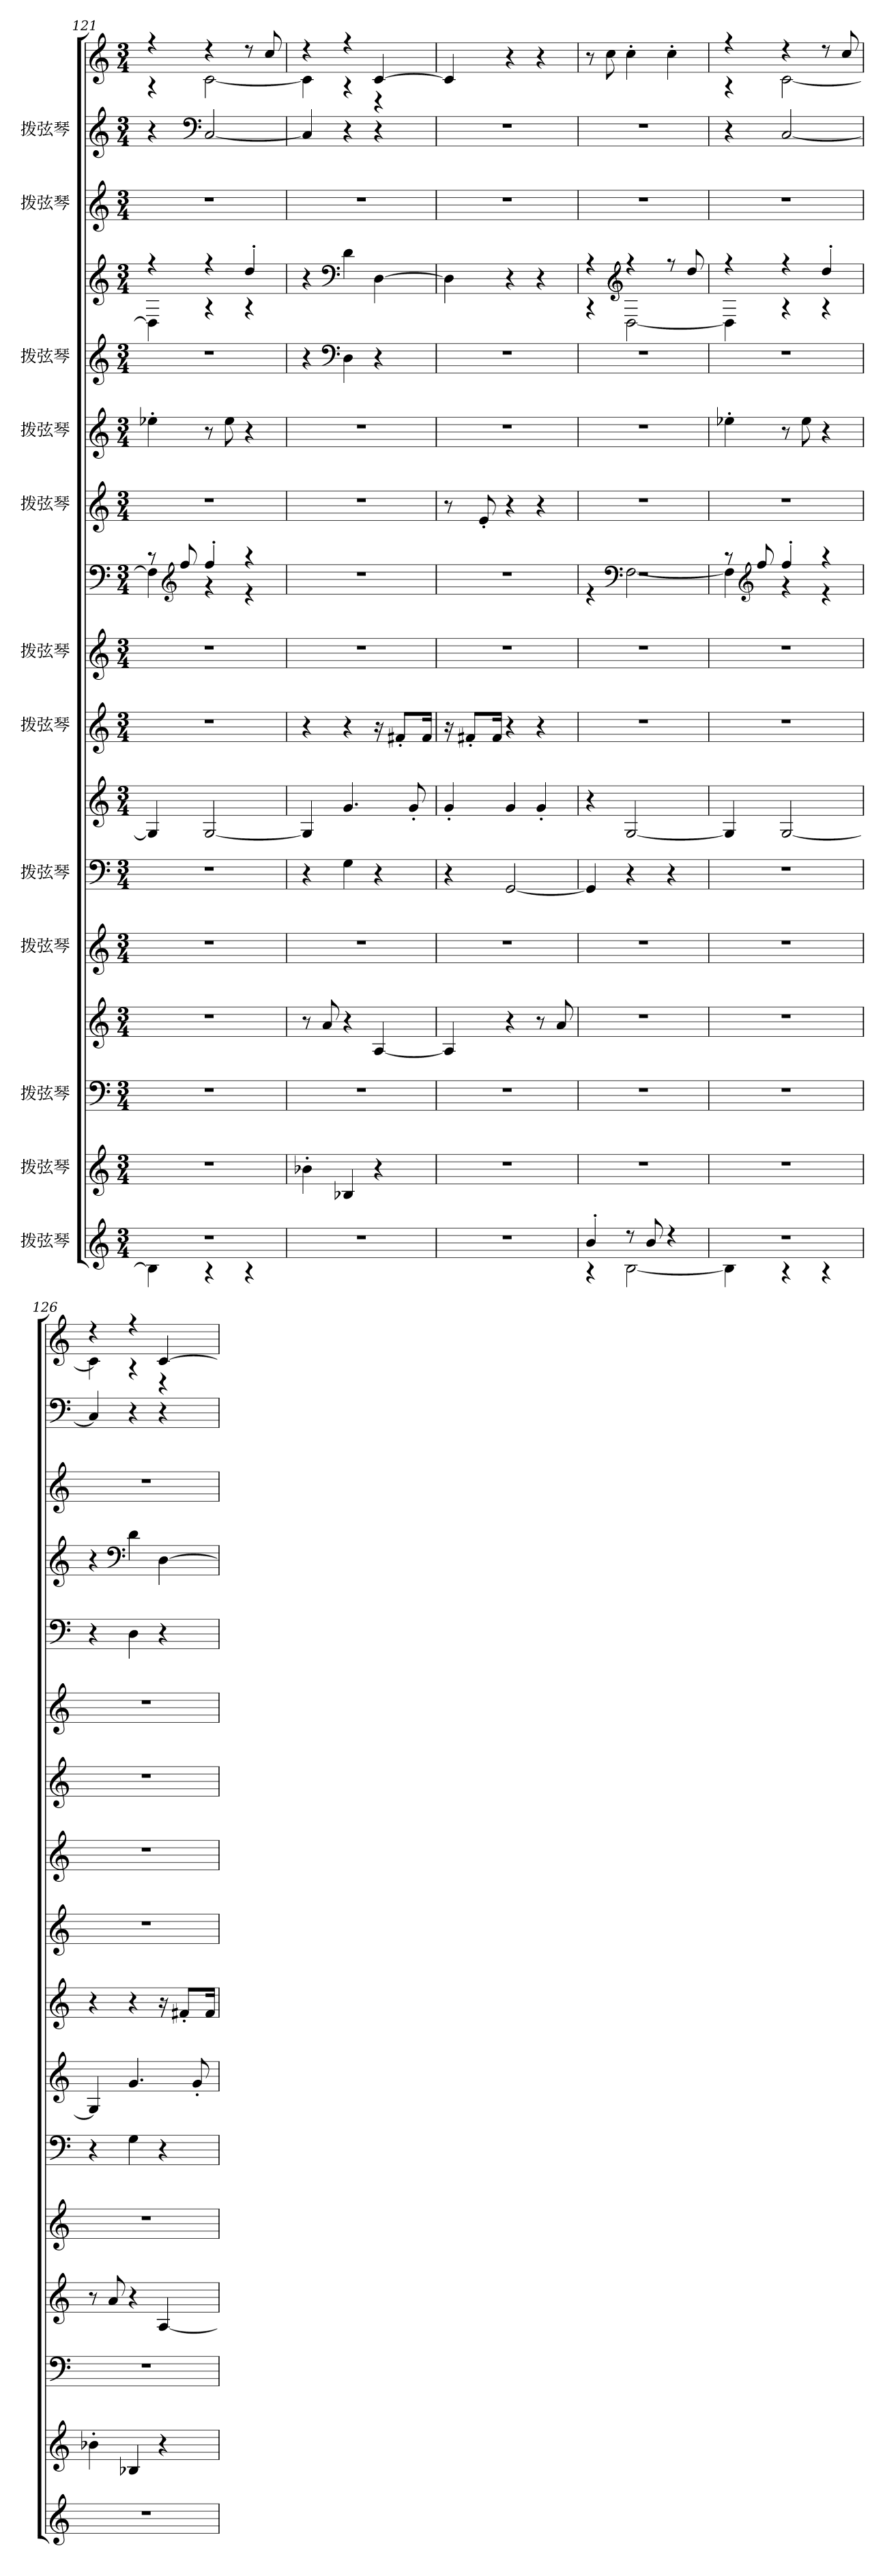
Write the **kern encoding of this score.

**kern	**kern	**kern	**kern	**kern	**kern	**kern	**kern	**kern	**kern	**kern	**kern	**kern	**kern	**kern	**kern	**kern
*part12	*part11	*part10	*part10	*part9	*part8	*part8	*part7	*part6	*part6	*part5	*part4	*part3	*part3	*part2	*part1	*part1
*staff17	*staff16	*staff15	*staff14	*staff13	*staff12	*staff11	*staff10	*staff9	*staff8	*staff7	*staff6	*staff5	*staff4	*staff3	*staff2	*staff1
*I"拨弦琴	*I"拨弦琴	*I"拨弦琴	*	*I"拨弦琴	*I"拨弦琴	*	*I"拨弦琴	*I"拨弦琴	*	*I"拨弦琴	*I"拨弦琴	*I"拨弦琴	*	*I"拨弦琴	*I"拨弦琴	*
*clefG2	*clefG2	*clefF4	*clefG2	*clefG2	*clefF4	*clefG2	*clefG2	*clefG2	*clefF4	*clefG2	*clefG2	*clefG2	*clefG2	*clefG2	*clefG2	*clefG2
*k[]	*k[]	*k[]	*k[]	*k[]	*k[]	*k[]	*k[]	*k[]	*k[]	*k[]	*k[]	*k[]	*k[]	*k[]	*k[]	*k[]
*M3/4	*M3/4	*M3/4	*M3/4	*M3/4	*M3/4	*M3/4	*M3/4	*M3/4	*M3/4	*M3/4	*M3/4	*M3/4	*M3/4	*M3/4	*M3/4	*M3/4
=121	=121	=121	=121	=121	=121	=121	=121	=121	=121	=121	=121	=121	=121	=121	=121	=121
*^	*	*	*	*	*	*	*	*	*^	*	*	*	*^	*	*	*^
2.r	4B\]	2.r	2.r	2.r	2.r	2.r	4G/]	2.r	2.r	8r	4F\]	2.r	4ee-X'\	2.r	4r	4D\]	2.r	4r	4r	4r
*	*	*	*	*	*	*	*	*	*	*clefG2	*	*	*	*	*	*	*	*	*	*
.	.	.	.	.	.	.	.	.	.	8ff/	.	.	.	.	.	.	.	.	.	.
*	*	*	*	*	*	*	*	*	*	*	*	*	*	*	*	*	*	*clefF4	*	*
.	4r	.	.	.	.	.	[2G/	.	.	4ff'/	4r	.	8r	.	4r	4r	.	[2C/	4r	[2c\
.	.	.	.	.	.	.	.	.	.	.	.	.	8ee-\	.	.	.	.	.	.	.
.	4r	.	.	.	.	.	.	.	.	4r	4r	.	4r	.	4dd'/	4r	.	.	8r	.
.	.	.	.	.	.	.	.	.	.	.	.	.	.	.	.	.	.	.	8cc/	.
*v	*v	*	*	*	*	*	*	*	*	*v	*v	*	*	*	*v	*v	*	*	*	*
=122	=122	=122	=122	=122	=122	=122	=122	=122	=122	=122	=122	=122	=122	=122	=122	=122	=122
2.r	4b-X'\	2.r	8r	2.r	4r	4G/]	4r	2.r	2.r	2.r	2.r	4r	4r	2.r	4C/]	4r	4c\]
.	.	.	8a/	.	.	.	.	.	.	.	.	.	.	.	.	.	.
*	*	*	*	*	*	*	*	*	*	*	*	*clefF4	*clefF4	*	*	*	*
.	4B-X/	.	4r	.	4G\	4.g/	4r	.	.	.	.	4D\	4d\	.	4r	4r	4r
.	4r	.	[4A/	.	4r	.	16r	.	.	.	.	4r	[4D\	.	4r	[4c/	4r
.	.	.	.	.	.	.	8f#X'/L	.	.	.	.	.	.	.	.	.	.
.	.	.	.	.	.	8g'/	.	.	.	.	.	.	.	.	.	.	.
.	.	.	.	.	.	.	16f#/Jk	.	.	.	.	.	.	.	.	.	.
*	*	*	*	*	*	*	*	*	*	*	*	*	*	*	*	*v	*v
!!LO:PB:g=z
=123	=123	=123	=123	=123	=123	=123	=123	=123	=123	=123	=123	=123	=123	=123	=123	=123
2.r	2.r	2.r	4A/]	2.r	4r	4g'/	16r	2.r	2.r	8r	2.r	2.r	4D\]	2.r	2.r	4c/]
.	.	.	.	.	.	.	8f#X'/L	.	.	.	.	.	.	.	.	.
.	.	.	.	.	.	.	.	.	.	8e'/	.	.	.	.	.	.
.	.	.	.	.	.	.	16f#/Jk	.	.	.	.	.	.	.	.	.
.	.	.	4r	.	[2GG/	4g/	4r	.	.	4r	.	.	4r	.	.	4r
.	.	.	8r	.	.	4g'/	4r	.	.	4r	.	.	4r	.	.	4r
.	.	.	8a/	.	.	.	.	.	.	.	.	.	.	.	.	.
=124	=124	=124	=124	=124	=124	=124	=124	=124	=124	=124	=124	=124	=124	=124	=124	=124
*^	*	*	*	*	*	*	*	*	*^	*	*	*	*^	*	*	*
4b'/	4r	2.r	2.r	2.r	2.r	4GG/]	4r	2.r	2.r	2.r	4r	2.r	2.r	2.r	4r	4r	2.r	2.r	8r
.	.	.	.	.	.	.	.	.	.	.	.	.	.	.	.	.	.	.	8cc\
*	*	*	*	*	*	*	*	*	*	*clefF4	*	*	*	*	*clefG2	*	*	*	*
8r	[2B\	.	.	.	.	4r	[2G/	.	.	.	[2F\	.	.	.	4r	[2D\	.	.	4cc'\
8b/	.	.	.	.	.	.	.	.	.	.	.	.	.	.	.	.	.	.	.
4r	.	.	.	.	.	4r	.	.	.	.	.	.	.	.	8r	.	.	.	4cc'\
.	.	.	.	.	.	.	.	.	.	.	.	.	.	.	8dd/	.	.	.	.
=125	=125	=125	=125	=125	=125	=125	=125	=125	=125	=125	=125	=125	=125	=125	=125	=125	=125	=125	=125
*	*	*	*	*	*	*	*	*	*	*	*	*	*	*	*	*	*	*	*^
2.r	4B\]	2.r	2.r	2.r	2.r	2.r	4G/]	2.r	2.r	8r	4F\]	2.r	4ee-X'\	2.r	4r	4D\]	2.r	4r	4r	4r
*	*	*	*	*	*	*	*	*	*	*clefG2	*	*	*	*	*	*	*	*	*	*
.	.	.	.	.	.	.	.	.	.	8ff/	.	.	.	.	.	.	.	.	.	.
.	4r	.	.	.	.	.	[2G/	.	.	4ff'/	4r	.	8r	.	4r	4r	.	[2C/	4r	[2c\
.	.	.	.	.	.	.	.	.	.	.	.	.	8ee-\	.	.	.	.	.	.	.
.	4r	.	.	.	.	.	.	.	.	4r	4r	.	4r	.	4dd'/	4r	.	.	8r	.
.	.	.	.	.	.	.	.	.	.	.	.	.	.	.	.	.	.	.	8cc/	.
*v	*v	*	*	*	*	*	*	*	*	*v	*v	*	*	*	*v	*v	*	*	*	*
=126	=126	=126	=126	=126	=126	=126	=126	=126	=126	=126	=126	=126	=126	=126	=126	=126	=126
2.r	4b-X'\	2.r	8r	2.r	4r	4G/]	4r	2.r	2.r	2.r	2.r	4r	4r	2.r	4C/]	4r	4c\]
.	.	.	8a/	.	.	.	.	.	.	.	.	.	.	.	.	.	.
*	*	*	*	*	*	*	*	*	*	*	*	*	*clefF4	*	*	*	*
.	4B-X/	.	4r	.	4G\	4.g/	4r	.	.	.	.	4D\	4d\	.	4r	4r	4r
.	4r	.	[4A/	.	4r	.	16r	.	.	.	.	4r	[4D\	.	4r	[4c/	4r
.	.	.	.	.	.	.	8f#X'/L	.	.	.	.	.	.	.	.	.	.
.	.	.	.	.	.	8g'/	.	.	.	.	.	.	.	.	.	.	.
.	.	.	.	.	.	.	16f#/Jk	.	.	.	.	.	.	.	.	.	.
*	*	*	*	*	*	*	*	*	*	*	*	*	*	*	*	*v	*v
=	=	=	=	=	=	=	=	=	=	=	=	=	=	=	=	=
*-	*-	*-	*-	*-	*-	*-	*-	*-	*-	*-	*-	*-	*-	*-	*-	*-
